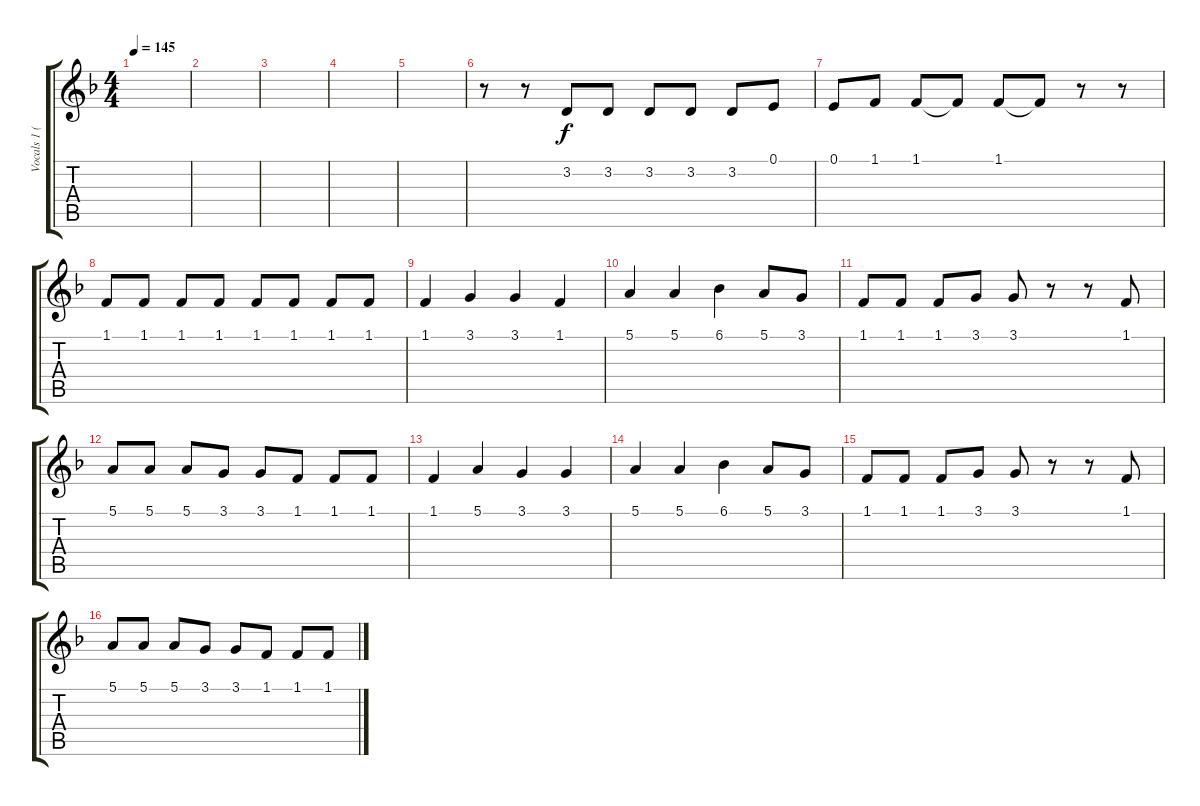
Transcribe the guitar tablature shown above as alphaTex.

\track ("Vocals 1 (Dexter)" "Vocals 1 (") {instrument oboe}
\staff {score tabs}
\tuning (E4 B3 G3 D3 A2 E2) {hide}
\ts (4 4)
\tempo 145
\clef g2
\ks f
|
|
|
|
|
r.8 r.8 3.2.8 3.2.8 3.2.8 3.2.8 3.2.8 0.1.8 |
0.1.8 1.1.8 1.1.8 1.1{t}.8 1.1.8 1.1{t}.8 r.8 r.8 |
1.1.8 1.1.8 1.1.8 1.1.8 1.1.8 1.1.8 1.1.8 1.1.8 |
1.1.4 3.1.4 3.1.4 1.1.4 |
5.1.4 5.1.4 6.1.4 5.1.8 3.1.8 |
1.1.8 1.1.8 1.1.8 3.1.8 3.1.8 r.8 r.8 1.1.8 |
5.1.8 5.1.8 5.1.8 3.1.8 3.1.8 1.1.8 1.1.8 1.1.8 |
1.1.4 5.1.4 3.1.4 3.1.4 |
5.1.4 5.1.4 6.1.4 5.1.8 3.1.8 |
1.1.8 1.1.8 1.1.8 3.1.8 3.1.8 r.8 r.8 1.1.8 |
5.1.8 5.1.8 5.1.8 3.1.8 3.1.8 1.1.8 1.1.8 1.1.8
